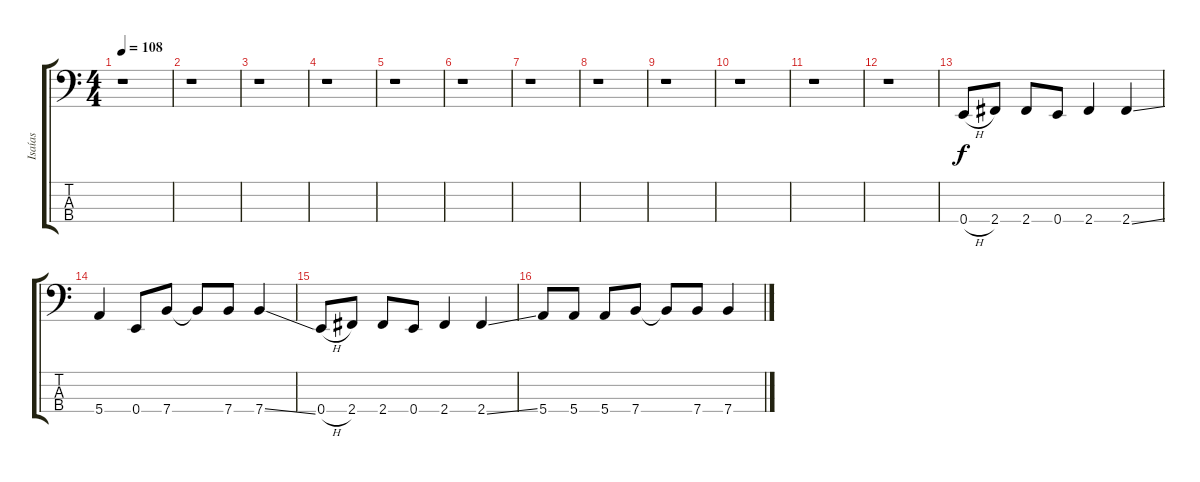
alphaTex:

\track ("Isaías" "Isaías") {instrument electricbasspick}
\staff {score tabs}
\tuning (G2 D2 A1 E1) {hide}
\ts (4 4)
\tempo 108
\clef f4
\ks c
r.1{dy f instrument electricbasspick} |
r.1 |
r.1 |
r.1 |
r.1 |
r.1 |
r.1 |
r.1 |
r.1 |
r.1 |
r.1 |
r.1 |
0.4{h}.8 2.4.8 2.4.8 0.4.8 2.4.4 2.4{ss}.4 |
5.4.4 0.4.8 7.4.8 7.4{t}.8 7.4.8 7.4{ss}.4 |
0.4{h}.8 2.4.8 2.4.8 0.4.8 2.4.4 2.4{ss}.4 |
5.4.8 5.4.8 5.4.8 7.4.8 7.4{t}.8 7.4.8 7.4{ss}.4
